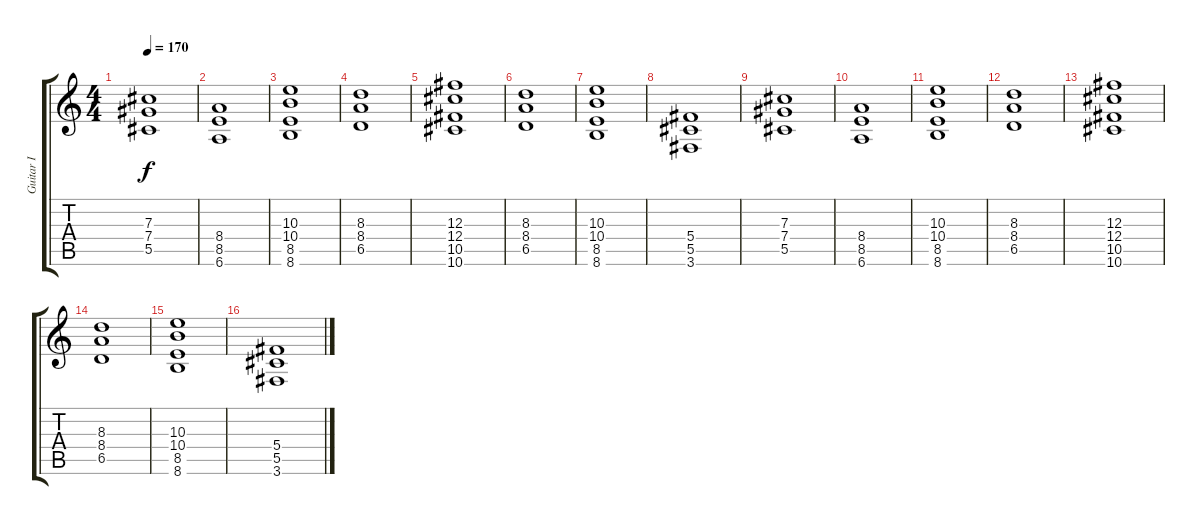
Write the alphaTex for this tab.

\track ("Guitar I" "Guitar I") {instrument distortionguitar}
\staff {score tabs}
\tuning (Eb4 Bb3 Gb3 Db3 Ab2 Eb2) {hide}
\ts (4 4)
\tempo 170
\clef g2
\ks c
(7.3 7.4 5.5).1{dy f} |
(8.4 8.5 6.6).1 |
(10.3 10.4 8.5 8.6).1 |
(8.3 8.4 6.5).1 |
(12.3 12.4 10.5 10.6).1 |
(8.3 8.4 6.5).1 |
(10.3 10.4 8.5 8.6).1 |
(5.4 5.5 3.6).1 |
(7.3 7.4 5.5).1 |
(8.4 8.5 6.6).1 |
(10.3 10.4 8.5 8.6).1 |
(8.3 8.4 6.5).1 |
(12.3 12.4 10.5 10.6).1 |
(8.3 8.4 6.5).1 |
(10.3 10.4 8.5 8.6).1 |
(5.4 5.5 3.6).1
